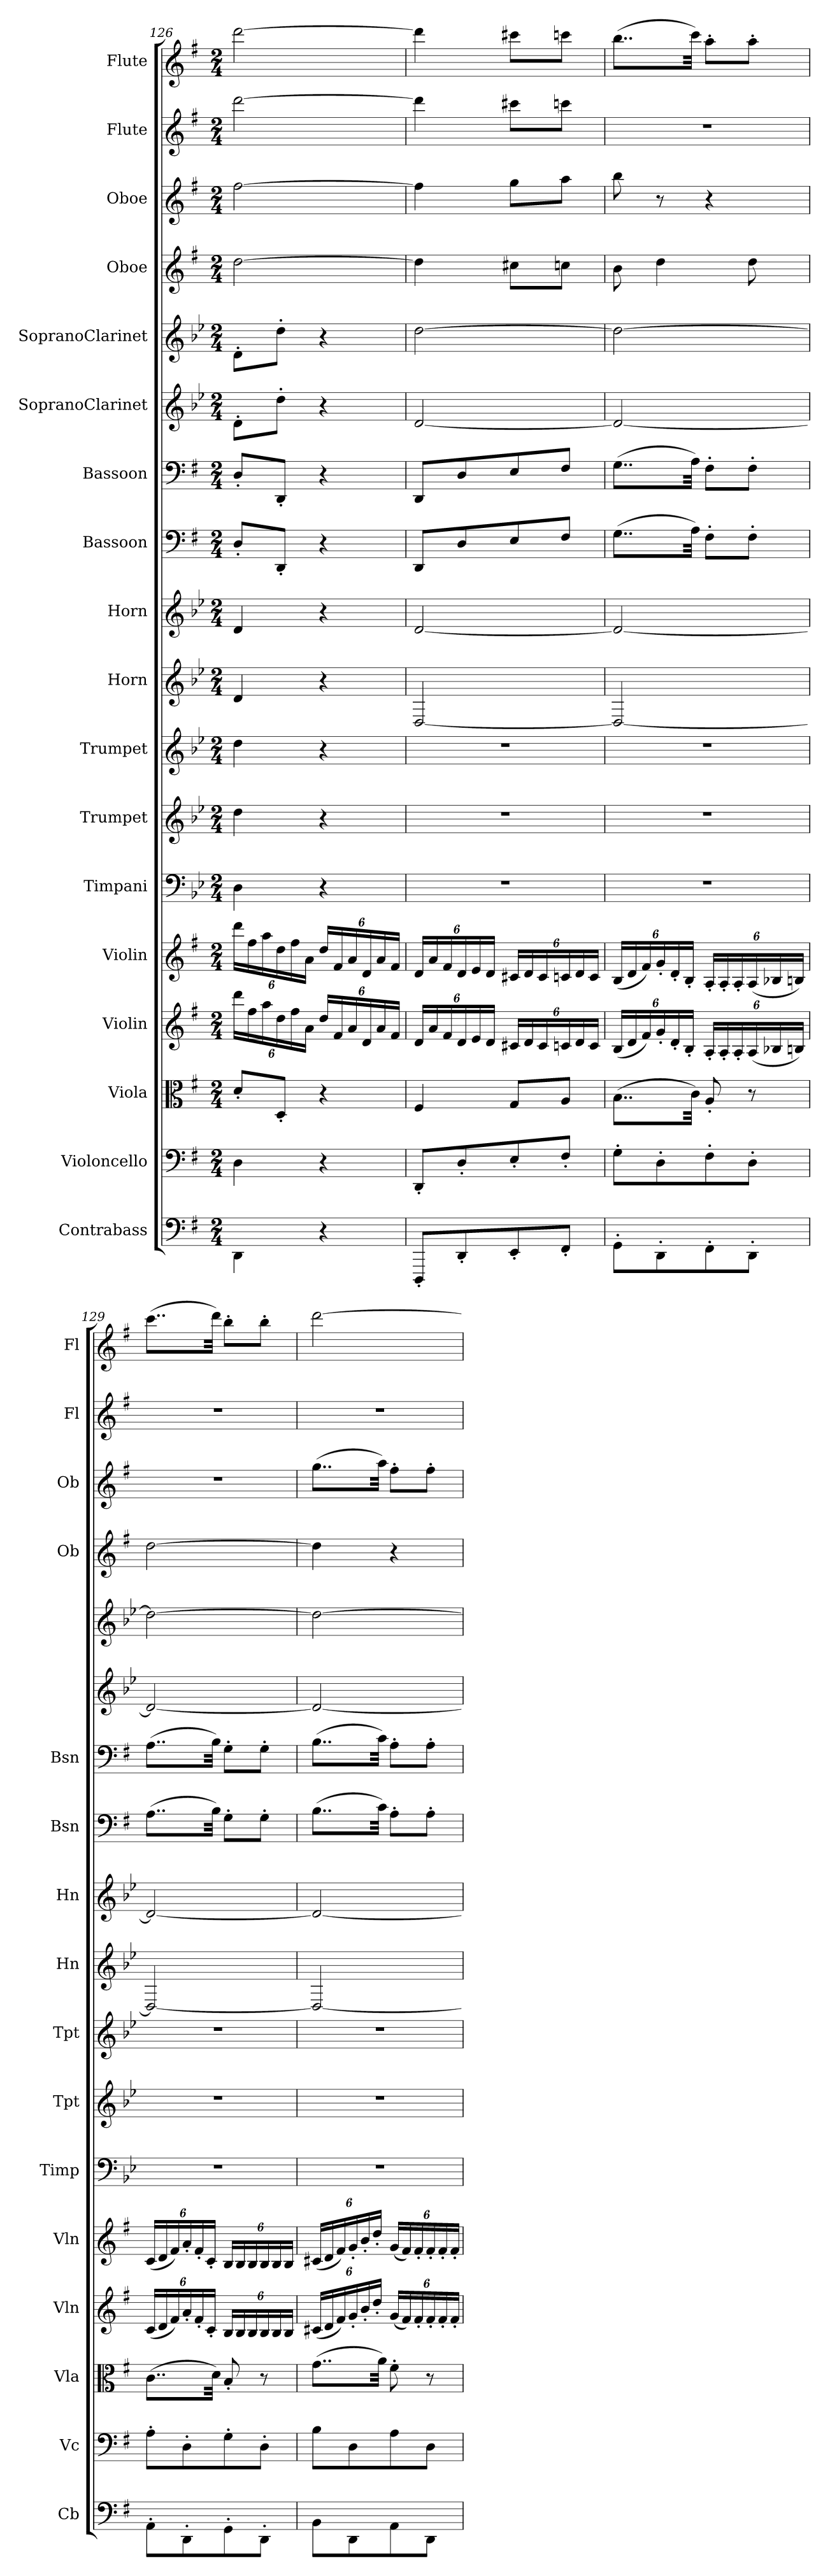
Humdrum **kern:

**kern	**kern	**kern	**kern	**kern	**kern	**kern	**kern	**kern	**kern	**kern	**kern	**kern	**kern	**kern	**kern	**kern	**kern
*part18	*part17	*part16	*part15	*part14	*part13	*part12	*part11	*part10	*part9	*part8	*part7	*part6	*part5	*part4	*part3	*part2	*part1
*staff18	*staff17	*staff16	*staff15	*staff14	*staff13	*staff12	*staff11	*staff10	*staff9	*staff8	*staff7	*staff6	*staff5	*staff4	*staff3	*staff2	*staff1
*I"Contrabass	*I"Violoncello	*I"Viola	*I"Violin	*I"Violin	*I"Timpani	*I"Trumpet	*I"Trumpet	*I"Horn	*I"Horn	*I"Bassoon	*I"Bassoon	*I"SopranoClarinet	*I"SopranoClarinet	*I"Oboe	*I"Oboe	*I"Flute	*I"Flute
*I'Cb	*I'Vc	*I'Vla	*I'Vln	*I'Vln	*I'Timp	*I'Tpt	*I'Tpt	*I'Hn	*I'Hn	*I'Bsn	*I'Bsn	*	*	*I'Ob	*I'Ob	*I'Fl	*I'Fl
*clefF4	*clefF4	*clefC3	*clefG2	*clefG2	*clefF4	*clefG2	*clefG2	*clefG2	*clefG2	*clefF4	*clefF4	*clefG2	*clefG2	*clefG2	*clefG2	*clefG2	*clefG2
*k[f#]	*k[f#]	*k[f#]	*k[f#]	*k[f#]	*k[b-e-]	*k[b-e-]	*k[b-e-]	*k[b-e-]	*k[b-e-]	*k[f#]	*k[f#]	*k[b-e-]	*k[b-e-]	*k[f#]	*k[f#]	*k[f#]	*k[f#]
*M2/4	*M2/4	*M2/4	*M2/4	*M2/4	*M2/4	*M2/4	*M2/4	*M2/4	*M2/4	*M2/4	*M2/4	*M2/4	*M2/4	*M2/4	*M2/4	*M2/4	*M2/4
=126	=126	=126	=126	=126	=126	=126	=126	=126	=126	=126	=126	=126	=126	=126	=126	=126	=126
4DD\	4D\	8d'/L	24ddd\LL	24ddd\LL	4D\	4dd\	4dd\	4d/	4d/	8D'/L	8D'/L	8d'\L	8d'\L	[2dd\	[2ff#\	[2ddd\	[2ddd\
.	.	.	24ff#\	24ff#\	.	.	.	.	.	.	.	.	.	.	.	.	.
.	.	.	24aa\	24aa\	.	.	.	.	.	.	.	.	.	.	.	.	.
.	.	8D'/J	24dd\	24dd\	.	.	.	.	.	8DD'/J	8DD'/J	8dd'\J	8dd'\J	.	.	.	.
.	.	.	24ff#\	24ff#\	.	.	.	.	.	.	.	.	.	.	.	.	.
.	.	.	24a\JJ	24a\JJ	.	.	.	.	.	.	.	.	.	.	.	.	.
4r	4r	4r	24dd/LL	24dd/LL	4r	4r	4r	4r	4r	4r	4r	4r	4r	.	.	.	.
.	.	.	24f#/	24f#/	.	.	.	.	.	.	.	.	.	.	.	.	.
.	.	.	24a/	24a/	.	.	.	.	.	.	.	.	.	.	.	.	.
.	.	.	24d/	24d/	.	.	.	.	.	.	.	.	.	.	.	.	.
.	.	.	24a/	24a/	.	.	.	.	.	.	.	.	.	.	.	.	.
.	.	.	24f#/JJ	24f#/JJ	.	.	.	.	.	.	.	.	.	.	.	.	.
=127	=127	=127	=127	=127	=127	=127	=127	=127	=127	=127	=127	=127	=127	=127	=127	=127	=127
8DDD'/L	8DD'/L	4F#/	24d/LL	24d/LL	2r	2r	2r	[2D/	[2d/	8DD/L	8DD/L	[2d/	[2dd\	4dd\]	4ff#\]	4ddd\]	4ddd\]
.	.	.	24a/	24a/	.	.	.	.	.	.	.	.	.	.	.	.	.
.	.	.	24f#/	24f#/	.	.	.	.	.	.	.	.	.	.	.	.	.
8DD'/	8D'/	.	24d/	24d/	.	.	.	.	.	8D/	8D/	.	.	.	.	.	.
.	.	.	24e/	24e/	.	.	.	.	.	.	.	.	.	.	.	.	.
.	.	.	24d/JJ	24d/JJ	.	.	.	.	.	.	.	.	.	.	.	.	.
8EE'/	8E'/	8G/L	24c#X/LL	24c#X/LL	.	.	.	.	.	8E/	8E/	.	.	8cc#X\L	8gg\L	8ccc#X\L	8ccc#X\L
.	.	.	24d/	24d/	.	.	.	.	.	.	.	.	.	.	.	.	.
.	.	.	24c#/	24c#/	.	.	.	.	.	.	.	.	.	.	.	.	.
8FF#'/J	8F#'/J	8A/J	24cn/	24cn/	.	.	.	.	.	8F#/J	8F#/J	.	.	8ccn\J	8aa\J	8cccn\J	8cccn\J
.	.	.	24d/	24d/	.	.	.	.	.	.	.	.	.	.	.	.	.
.	.	.	24c/JJ	24c/JJ	.	.	.	.	.	.	.	.	.	.	.	.	.
=128	=128	=128	=128	=128	=128	=128	=128	=128	=128	=128	=128	=128	=128	=128	=128	=128	=128
8GG'\L	8G'\L	(8..B\L	(24B/LL	(24B/LL	2r	2r	2r	2D/_	2d/_	(8..G\L	(8..G\L	2d/_	2dd\_	8b\	8bb\	2r	(8..bb\L
.	.	.	24d/	24d/	.	.	.	.	.	.	.	.	.	.	.	.	.
.	.	.	24f#/)	24f#/)	.	.	.	.	.	.	.	.	.	.	.	.	.
8DD'\	8D'\	.	24g'/	24g'/	.	.	.	.	.	.	.	.	.	4dd\	8r	.	.
.	.	.	24d'/	24d'/	.	.	.	.	.	.	.	.	.	.	.	.	.
.	.	.	24B'/JJ	24B'/JJ	.	.	.	.	.	.	.	.	.	.	.	.	.
.	.	32c\Jkk)	.	.	.	.	.	.	.	32A\Jkk)	32A\Jkk)	.	.	.	.	.	32ccc\Jkk)
8FF#'\	8F#'\	8A'/	24A'/LL	24A'/LL	.	.	.	.	.	8F#'\L	8F#'\L	.	.	.	4r	.	8aa'\L
.	.	.	24A'/	24A'/	.	.	.	.	.	.	.	.	.	.	.	.	.
.	.	.	24A'/	24A'/	.	.	.	.	.	.	.	.	.	.	.	.	.
8DD'\J	8D'\J	8r	(24A/	(24A/	.	.	.	.	.	8F#'\J	8F#'\J	.	.	8dd\	.	.	8aa'\J
.	.	.	24B-X/	24B-X/	.	.	.	.	.	.	.	.	.	.	.	.	.
.	.	.	24Bn/JJ)	24Bn/JJ)	.	.	.	.	.	.	.	.	.	.	.	.	.
=129	=129	=129	=129	=129	=129	=129	=129	=129	=129	=129	=129	=129	=129	=129	=129	=129	=129
8AA'\L	8A'\L	(8..c\L	(24c/LL	(24c/LL	2r	2r	2r	2D/_	2d/_	(8..A\L	(8..A\L	2d/_	2dd\_	[2dd\	2r	2r	(8..ccc\L
.	.	.	24d/	24d/	.	.	.	.	.	.	.	.	.	.	.	.	.
.	.	.	24f#/)	24f#/)	.	.	.	.	.	.	.	.	.	.	.	.	.
8DD'\	8D'\	.	24a'/	24a'/	.	.	.	.	.	.	.	.	.	.	.	.	.
.	.	.	24f#'/	24f#'/	.	.	.	.	.	.	.	.	.	.	.	.	.
.	.	.	24c'/JJ	24c'/JJ	.	.	.	.	.	.	.	.	.	.	.	.	.
.	.	32d\Jkk)	.	.	.	.	.	.	.	32B\Jkk)	32B\Jkk)	.	.	.	.	.	32ddd\Jkk)
8GG'\	8G'\	8B'/	24B/LL	24B/LL	.	.	.	.	.	8G'\L	8G'\L	.	.	.	.	.	8bb'\L
.	.	.	24B/	24B/	.	.	.	.	.	.	.	.	.	.	.	.	.
.	.	.	24B/	24B/	.	.	.	.	.	.	.	.	.	.	.	.	.
8DD'\J	8D'\J	8r	24B/	24B/	.	.	.	.	.	8G'\J	8G'\J	.	.	.	.	.	8bb'\J
.	.	.	24B/	24B/	.	.	.	.	.	.	.	.	.	.	.	.	.
.	.	.	24B/JJ	24B/JJ	.	.	.	.	.	.	.	.	.	.	.	.	.
=130	=130	=130	=130	=130	=130	=130	=130	=130	=130	=130	=130	=130	=130	=130	=130	=130	=130
8BB\L	8B\L	(8..g\L	(24c#X/LL	(24c#X/LL	2r	2r	2r	2D/_	2d/_	(8..B\L	(8..B\L	2d/_	2dd\_	4dd\]	(8..gg\L	2r	[2ddd\
.	.	.	24d/	24d/	.	.	.	.	.	.	.	.	.	.	.	.	.
.	.	.	24f#/)	24f#/)	.	.	.	.	.	.	.	.	.	.	.	.	.
8DD\	8D\	.	24g'/	24g'/	.	.	.	.	.	.	.	.	.	.	.	.	.
.	.	.	24b'/	24b'/	.	.	.	.	.	.	.	.	.	.	.	.	.
.	.	.	24dd'/JJ	24dd'/JJ	.	.	.	.	.	.	.	.	.	.	.	.	.
.	.	32a\Jkk)	.	.	.	.	.	.	.	32c\Jkk)	32c\Jkk)	.	.	.	32aa\Jkk)	.	.
8AA\	8A\	8f#'\	(24g/LL	(24g/LL	.	.	.	.	.	8A'\L	8A'\L	.	.	4r	8ff#'\L	.	.
.	.	.	24f#/)	24f#/)	.	.	.	.	.	.	.	.	.	.	.	.	.
.	.	.	24f#'/	24f#'/	.	.	.	.	.	.	.	.	.	.	.	.	.
8DD\J	8D\J	8r	24f#'/	24f#'/	.	.	.	.	.	8A'\J	8A'\J	.	.	.	8ff#'\J	.	.
.	.	.	24f#'/	24f#'/	.	.	.	.	.	.	.	.	.	.	.	.	.
.	.	.	24f#'/JJ	24f#'/JJ	.	.	.	.	.	.	.	.	.	.	.	.	.
=	=	=	=	=	=	=	=	=	=	=	=	=	=	=	=	=	=
*-	*-	*-	*-	*-	*-	*-	*-	*-	*-	*-	*-	*-	*-	*-	*-	*-	*-
